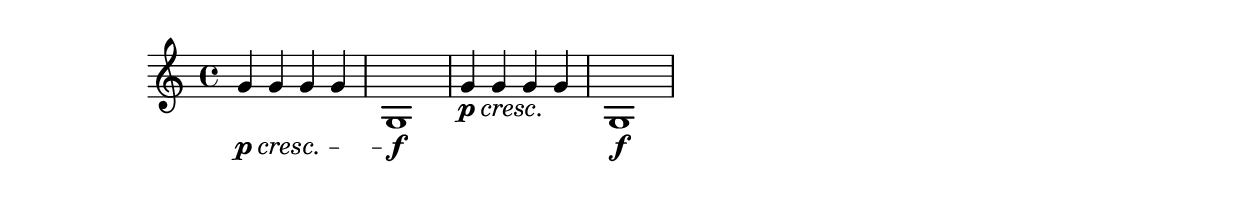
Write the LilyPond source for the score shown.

\version "2.13.24"

\header {
  texidoc = "If the line for a @code{DynamicTextSpanner} is hidden, the
alignment spanner for dynamics is ended early.  This allows consecutive
dynamics to be unlinked."
}

\relative g' {
  g4\p\cresc g g g
  g,1\f

  \override DynamicTextSpanner #'style = #'none
  g'4\p\cresc g g g
  g,1\f  
}
